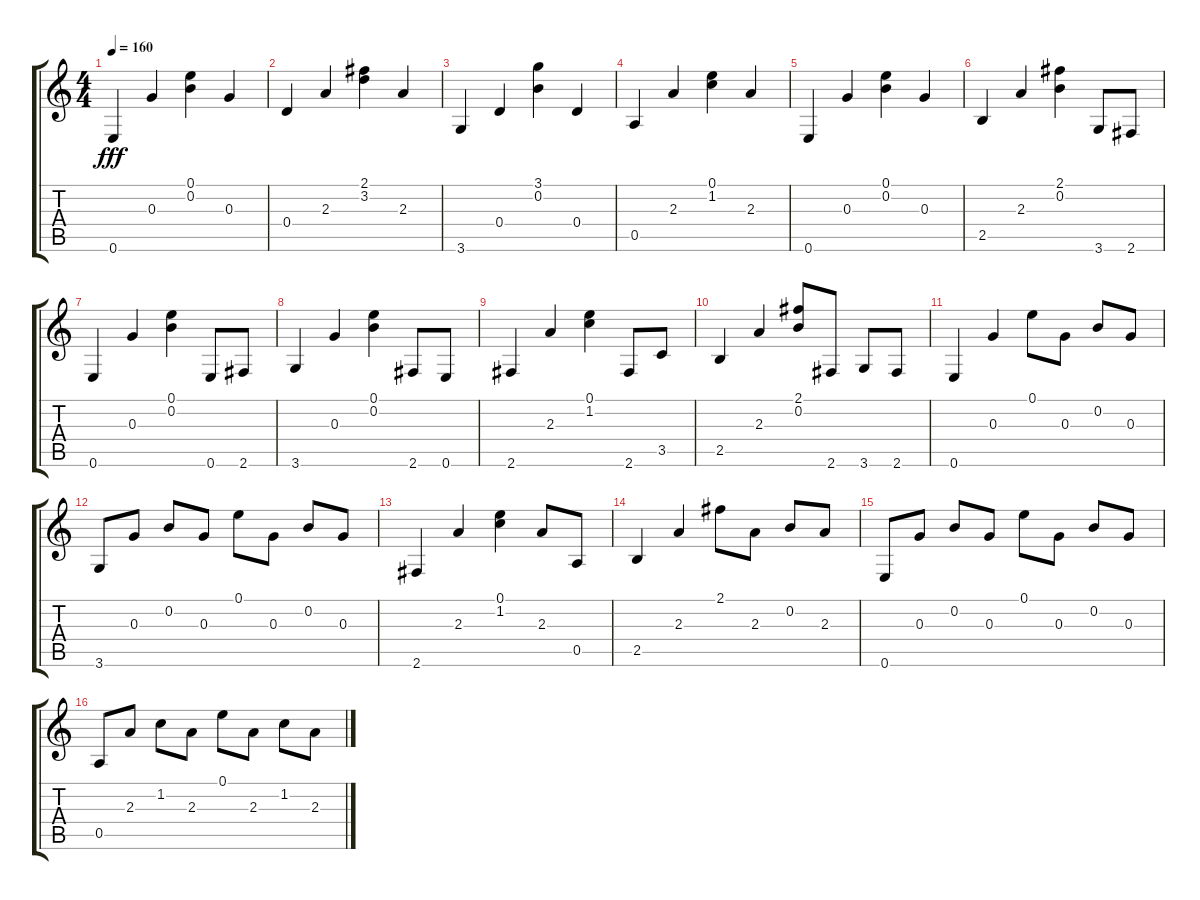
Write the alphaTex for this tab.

\track "" {instrument acousticguitarnylon}
\staff {score tabs}
\tuning (E4 B3 G3 D3 A2 E2) {hide}
\ts (4 4)
\tempo 160
\clef g2
\ks c
0.6.4{dy fff} 0.3.4 (0.1 0.2).4 0.3.4 |
0.4.4 2.3.4 (2.1 3.2).4 2.3.4 |
3.6.4 0.4.4 (3.1 0.2).4 0.4.4 |
0.5.4 2.3.4 (0.1 1.2).4 2.3.4 |
0.6.4 0.3.4 (0.1 0.2).4 0.3.4 |
2.5.4 2.3.4 (2.1 0.2).4 3.6.8 2.6.8 |
0.6.4 0.3.4 (0.1 0.2).4 0.6.8 2.6.8 |
3.6.4 0.3.4 (0.1 0.2).4 2.6.8 0.6.8 |
2.6.4 2.3.4 (0.1 1.2).4 2.6.8 3.5.8 |
2.5.4 2.3.4 (2.1 0.2).8 2.6.8 3.6.8 2.6.8 |
0.6.4 0.3.4 0.1.8 0.3.8 0.2.8 0.3.8 |
3.6.8 0.3.8 0.2.8 0.3.8 0.1.8 0.3.8 0.2.8 0.3.8 |
2.6.4 2.3.4 (0.1 1.2).4 2.3.8 0.5.8 |
2.5.4 2.3.4 2.1.8 2.3.8 0.2.8 2.3.8 |
0.6.8 0.3.8 0.2.8 0.3.8 0.1.8 0.3.8 0.2.8 0.3.8 |
0.5.8 2.3.8 1.2.8 2.3.8 0.1.8 2.3.8 1.2.8 2.3.8
